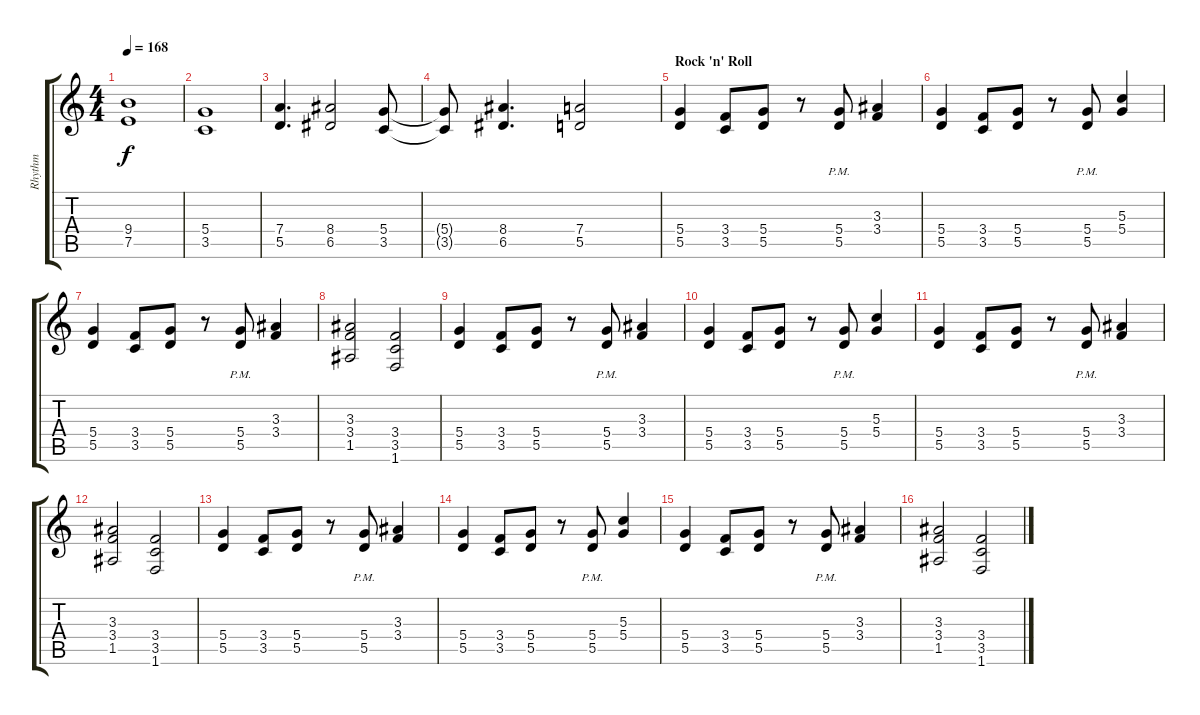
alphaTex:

\track ("Rhythm" "Rhythm") {instrument overdrivenguitar}
\staff {score tabs}
\tuning (E4 B3 G3 D3 A2 E2) {hide}
\ts (4 4)
\tempo 168
\clef g2
\ks c
(9.4{t} 7.5{t}).1{dy f} |
(5.4 3.5).1 |
(7.4 5.5).4{d} (8.4 6.5).2 (5.4 3.5).8 |
(5.4{t} 3.5{t}).8 (8.4 6.5).4{d} (7.4 5.5).2 |
\section ("" "Rock 'n' Roll")
(5.4 5.5).4 (3.4 3.5).8 (5.4 5.5).8 r.8 (5.4{pm} 5.5{pm}).8 (3.3 3.4).4 |
(5.4 5.5).4 (3.4 3.5).8 (5.4 5.5).8 r.8 (5.4{pm} 5.5{pm}).8 (5.3 5.4).4 |
(5.4 5.5).4 (3.4 3.5).8 (5.4 5.5).8 r.8 (5.4{pm} 5.5{pm}).8 (3.3 3.4).4 |
(3.3 3.4 1.5).2 (3.4 3.5 1.6).2 |
(5.4 5.5).4 (3.4 3.5).8 (5.4 5.5).8 r.8 (5.4{pm} 5.5{pm}).8 (3.3 3.4).4 |
(5.4 5.5).4 (3.4 3.5).8 (5.4 5.5).8 r.8 (5.4{pm} 5.5{pm}).8 (5.3 5.4).4 |
(5.4 5.5).4 (3.4 3.5).8 (5.4 5.5).8 r.8 (5.4{pm} 5.5{pm}).8 (3.3 3.4).4 |
(3.3 3.4 1.5).2 (3.4 3.5 1.6).2 |
(5.4 5.5).4 (3.4 3.5).8 (5.4 5.5).8 r.8 (5.4{pm} 5.5{pm}).8 (3.3 3.4).4 |
(5.4 5.5).4 (3.4 3.5).8 (5.4 5.5).8 r.8 (5.4{pm} 5.5{pm}).8 (5.3 5.4).4 |
(5.4 5.5).4 (3.4 3.5).8 (5.4 5.5).8 r.8 (5.4{pm} 5.5{pm}).8 (3.3 3.4).4 |
(3.3 3.4 1.5).2 (3.4 3.5 1.6).2
